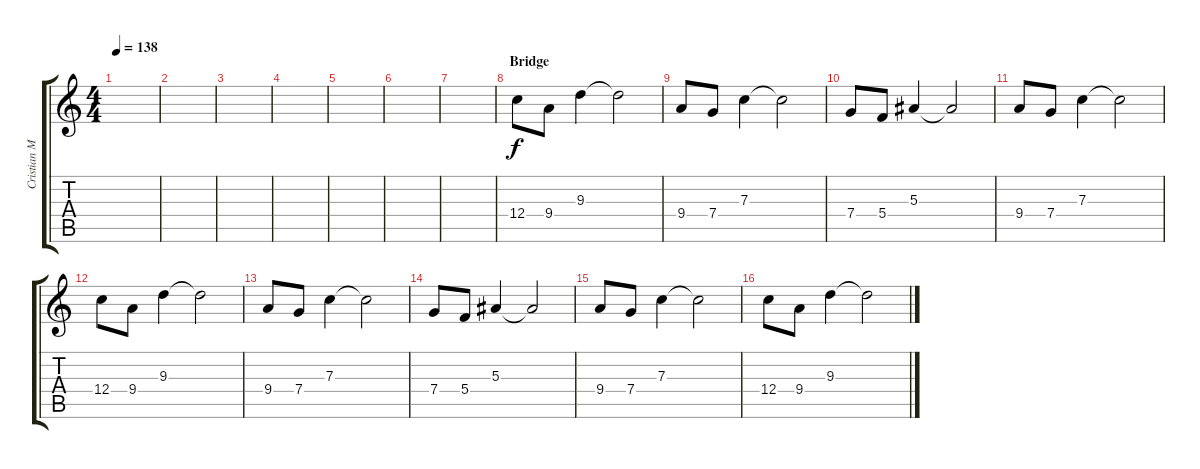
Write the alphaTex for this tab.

\track ("Cristian Machado - Acoustic Guitar" "Cristian M") {instrument acousticguitarnylon}
\staff {score tabs}
\tuning (D4 A3 F3 C3 G2 D2) {hide}
\ts (4 4)
\tempo 138
\clef g2
\ks c
|
|
|
|
|
|
|
\section ("" "Bridge")
12.4.8 9.4.8 9.3.4 9.3{t}.2 |
9.4.8 7.4.8 7.3.4 7.3{t}.2 |
7.4.8 5.4.8 5.3.4 5.3{t}.2 |
9.4.8 7.4.8 7.3.4 7.3{t}.2 |
12.4.8 9.4.8 9.3.4 9.3{t}.2 |
9.4.8 7.4.8 7.3.4 7.3{t}.2 |
7.4.8 5.4.8 5.3.4 5.3{t}.2 |
9.4.8 7.4.8 7.3.4 7.3{t}.2 |
12.4.8 9.4.8 9.3.4 9.3{t}.2
